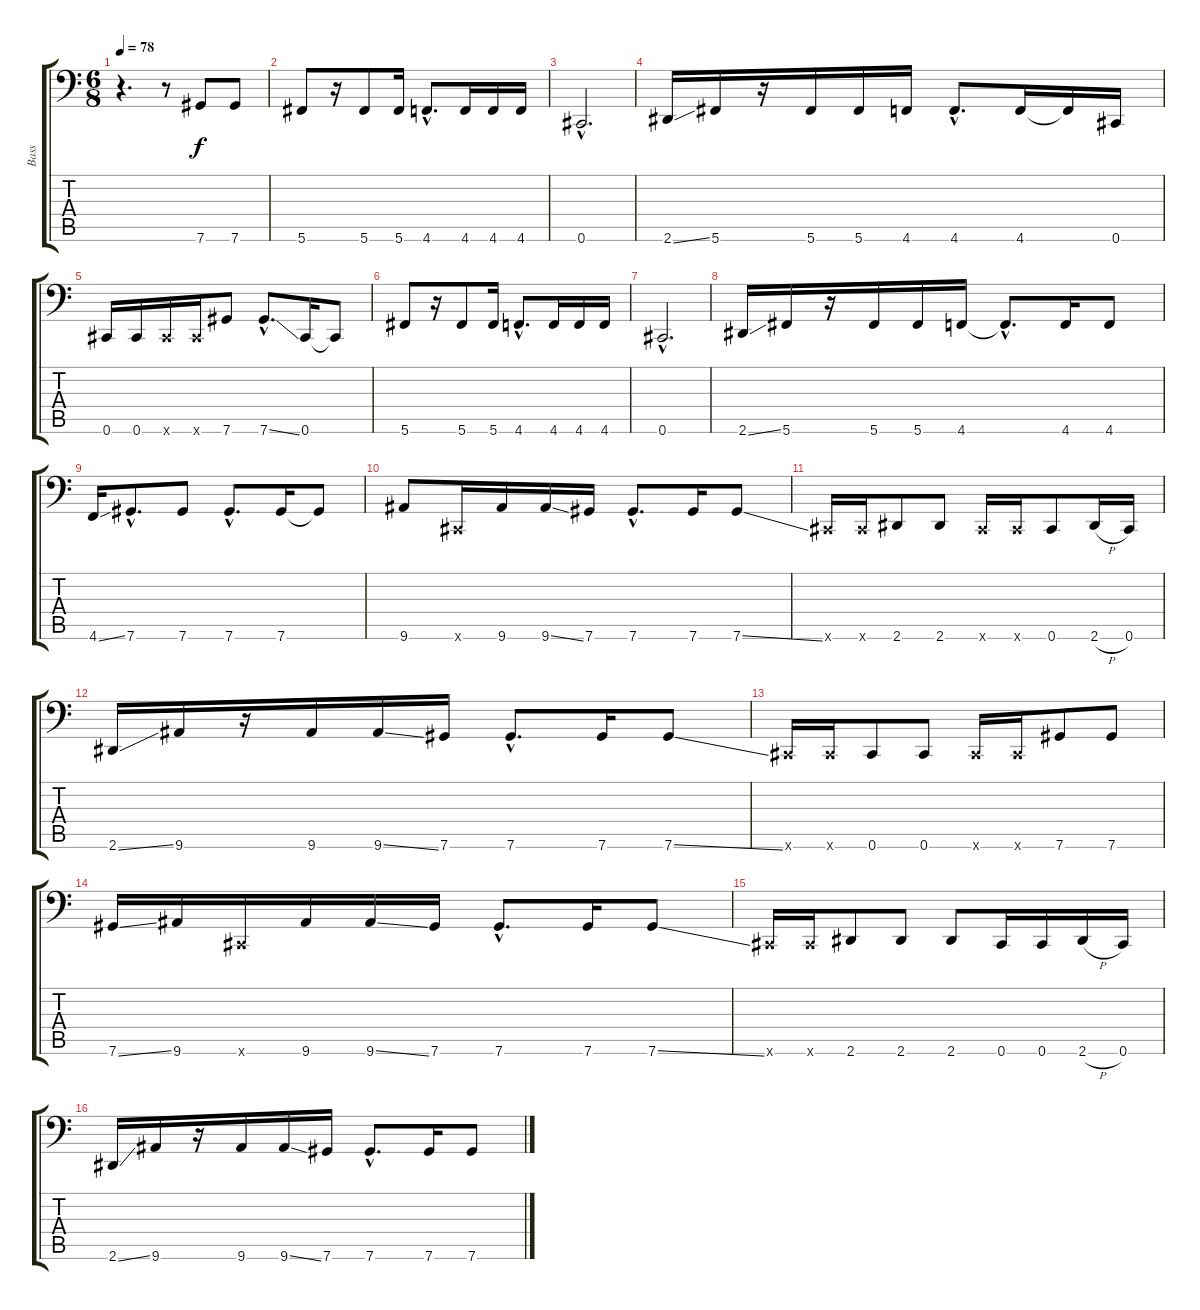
\track ("Bass" "Bass") {instrument electricbasspick}
\staff {score tabs}
\tuning (Db3 Ab2 E2 B1 Gb1 Db1) {hide}
\ts (6 8)
\tempo 78
\clef f4
\ks c
r.4{d dy f} r.8 7.6.8 7.6.8 |
5.6.8 r.16 5.6.8 5.6.16 4.6{hac}.8{d} 4.6.16 4.6.16 4.6.16 |
0.6{hac}.2{d} |
2.6{ss}.16 5.6.16 r.16 5.6.16 5.6.16 4.6.16 4.6{hac}.8{d} 4.6.16 4.6{t}.16 0.6.16 |
0.6.16 0.6.16 0.6{x}.16 0.6{x}.16 7.6.8 7.6{ss hac}.8{d} 0.6.16 0.6{t}.8 |
5.6.8 r.16 5.6.8 5.6.16 4.6{hac}.8{d} 4.6.16 4.6.16 4.6.16 |
0.6{hac}.2{d} |
2.6{ss}.16 5.6.16 r.16 5.6.16 5.6.16 4.6.16 4.6{hac t}.8{d} 4.6.16 4.6.8 |
4.6{ss}.16 7.6{hac}.8{d} 7.6.8 7.6{hac}.8{d} 7.6.16 7.6{t}.8 |
9.6.8 0.6{x}.16 9.6.16 9.6{ss}.16 7.6.16 7.6{hac}.8{d} 7.6.16 7.6{ss}.8 |
0.6{x}.16 0.6{x}.16 2.6.8 2.6.8 0.6{x}.16 0.6{x}.16 0.6.8 2.6{h}.16 0.6.16 |
2.6{ss}.16 9.6.16 r.16 9.6.16 9.6{ss}.16 7.6.16 7.6{hac}.8{d} 7.6.16 7.6{ss}.8 |
0.6{x}.16 0.6{x}.16 0.6.8 0.6.8 0.6{x}.16 0.6{x}.16 7.6.8 7.6.8 |
7.6{ss}.16 9.6.16 0.6{x}.16 9.6.16 9.6{ss}.16 7.6.16 7.6{hac}.8{d} 7.6.16 7.6{ss}.8 |
0.6{x}.16 0.6{x}.16 2.6.8 2.6.8 2.6.8 0.6.16 0.6.16 2.6{h}.16 0.6.16 |
2.6{ss}.16 9.6.16 r.16 9.6.16 9.6{ss}.16 7.6.16 7.6{hac}.8{d} 7.6.16 7.6{ss}.8
